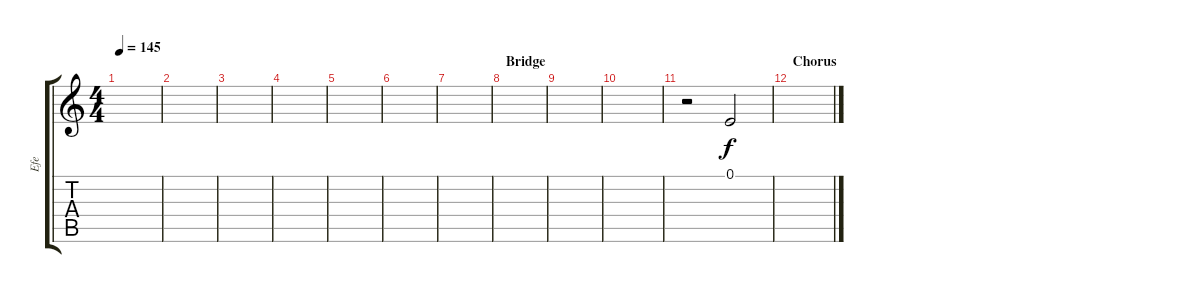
\track ("Efe" "Efe") {instrument reversecymbal}
\staff {score tabs}
\tuning (E4 B3 G3 D3 A2 E2) {hide}
\ts (4 4)
\tempo 145
\clef g2
\ks c
|
|
|
|
|
|
|
\section ("" "Bridge")
|
|
|
r.2 0.1.2 |
\section ("" "Chorus")
